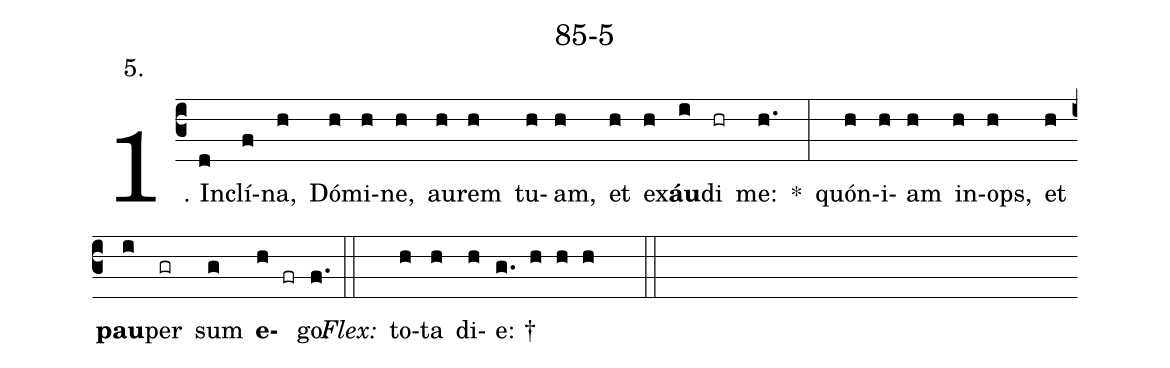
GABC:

name: 85-5;
annotation: 5.;
%%
(c3)1. In(d)clí(f)na,(h) Dó(h)mi(h)ne,(h) au(h)rem(h) tu(h)am,(h) et(h) ex(h)<b>áu</b>(i)di(hr) me:(h.) *(:) quón(h)i(h)am(h) in(h)ops,(h) et(h) <b>pau</b>(i)per(gr) sum(g) <b>e</b>(h fr)go.(f.) (::)
<i>Flex:</i>()  to(h)ta(h) di(h)e: †(g. h h h  ::)
